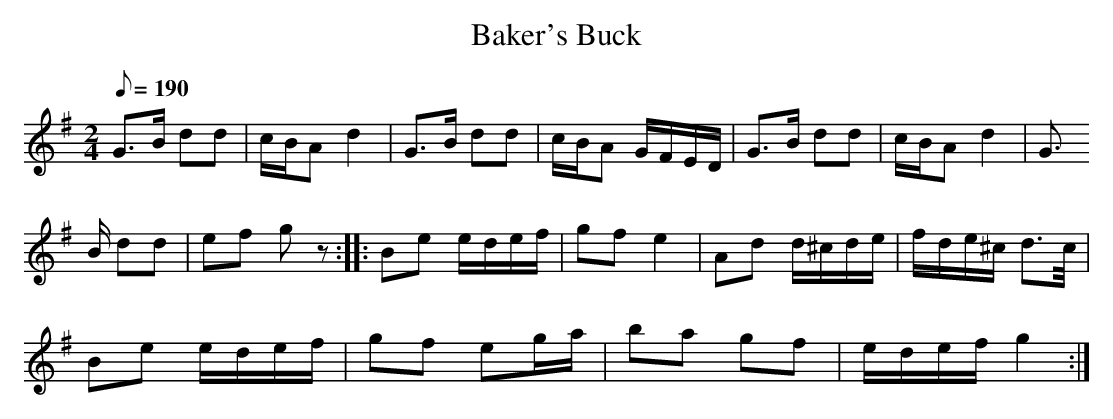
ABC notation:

X:1
T:Baker's Buck
M:2/4
L:1/8
Q:190
K:G
G>B dd | c/B/A d2 | G>B dd | c/B/A G/F/E/D/ | G>B dd | c/B/A d2 | G
>B dd | ef gz :||: Be e/d/e/f/ | gf e2 | Ad d/^c/d/e/ | f/d/e/^c/ d>c/ |
Be e/d/e/f/ | gf eg/a/ | ba gf | e/d/e/f/ g2 :|
